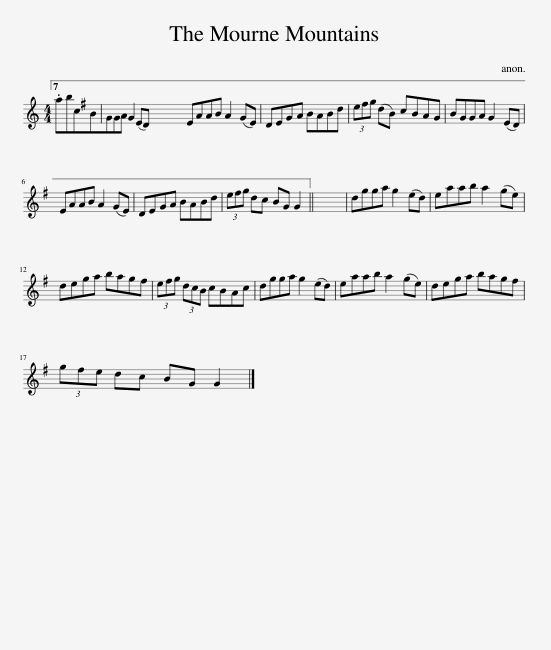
X:1
L:1/8
M:4/4
I:linebreak $
K:C
V:1 treble
V:1
 .abcBGGA G2 (ED) | EAAB A2 (GE) | DEGA BABd | (3e^fg (dB) cBAG | BGGA G2 (ED) |$ %5
 EAAB A2 (GE) | DEGA BABd | (3e^fg dc BG G2 || x8 | dgga g2 (ed) | %10
 eaab a2 (ge) |$ dega bag^f | (3e^fg (3dcB cBAc | dgga g2 (ed) | eaab a2 (ge) | %15
 dega bag^f |$ (3g^fe dc BG G2 |] %17
